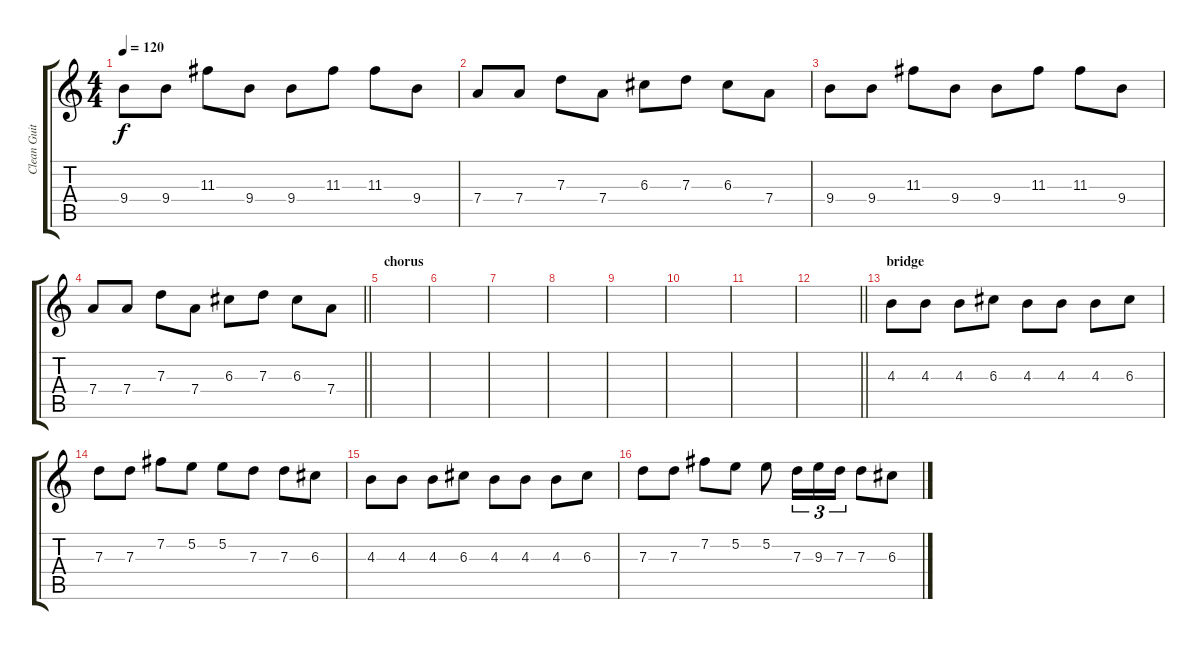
\track ("Clean Guitar 1" "Clean Guit") {instrument acousticguitarsteel}
\staff {score tabs}
\tuning (E4 B3 G3 D3 A2 E2) {hide}
\ts (4 4)
\tempo 120
\clef g2
\ks c
9.4.8{dy f} 9.4.8 11.3.8 9.4.8 9.4.8 11.3.8 11.3.8 9.4.8 |
7.4.8 7.4.8 7.3.8 7.4.8 6.3.8 7.3.8 6.3.8 7.4.8 |
9.4.8 9.4.8 11.3.8 9.4.8 9.4.8 11.3.8 11.3.8 9.4.8 |
\barLineRight lightlight
7.4.8 7.4.8 7.3.8 7.4.8 6.3.8 7.3.8 6.3.8 7.4.8 |
\section ("" "chorus")
|
|
|
|
|
|
|
\barLineRight lightlight
|
\section ("" "bridge")
4.3.8 4.3.8 4.3.8 6.3.8 4.3.8 4.3.8 4.3.8 6.3.8 |
7.3.8 7.3.8 7.2.8 5.2.8 5.2.8 7.3.8 7.3.8 6.3.8 |
4.3.8 4.3.8 4.3.8 6.3.8 4.3.8 4.3.8 4.3.8 6.3.8 |
7.3.8 7.3.8 7.2.8 5.2.8 5.2.8 7.3.16{tu (3 2)} 9.3.16{tu (3 2)} 7.3.16{tu (3 2)} 7.3.8 6.3.8
